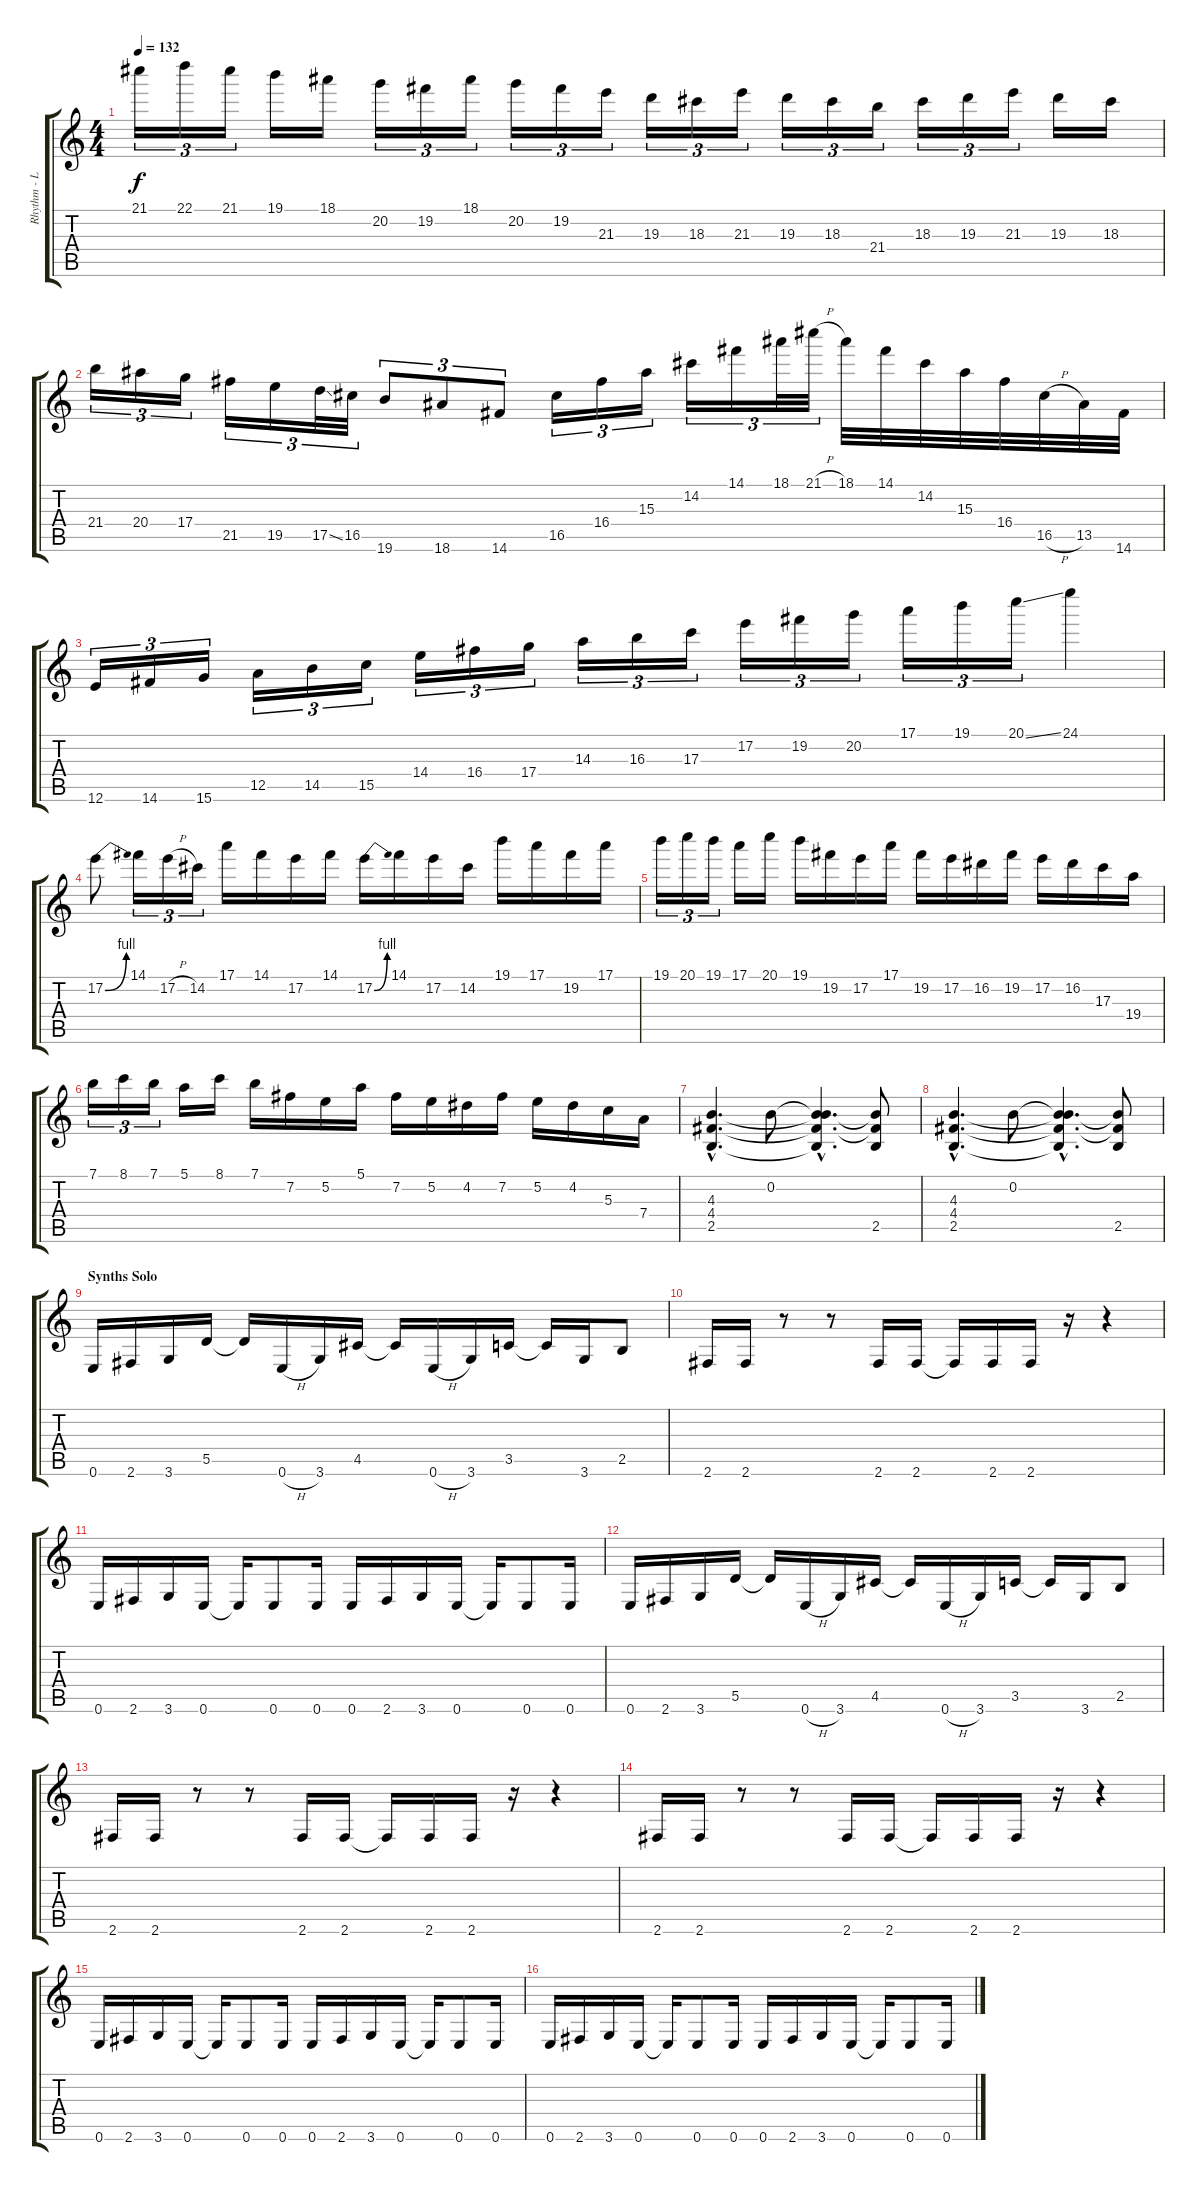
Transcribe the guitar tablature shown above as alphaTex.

\track ("Rhythm - Lead Guitar" "Rhythm - L") {instrument distortionguitar}
\staff {score tabs}
\tuning (E4 B3 G3 D3 A2 E2) {hide}
\ts (4 4)
\tempo 132
\clef g2
\ks c
21.1.16{tu (3 2) dy f} 22.1.16{tu (3 2)} 21.1.16{tu (3 2)} 19.1.16 18.1.16 20.2.16{tu (3 2)} 19.2.16{tu (3 2)} 18.1.16{tu (3 2)} 20.2.16{tu (3 2)} 19.2.16{tu (3 2)} 21.3.16{tu (3 2)} 19.3.16{tu (3 2)} 18.3.16{tu (3 2)} 21.3.16{tu (3 2)} 19.3.16{tu (3 2)} 18.3.16{tu (3 2)} 21.4.16{tu (3 2)} 18.3.16{tu (3 2)} 19.3.16{tu (3 2)} 21.3.16{tu (3 2)} 19.3.16 18.3.16 |
21.4.16{tu (3 2)} 20.4.16{tu (3 2)} 17.4.16{tu (3 2)} 21.5.16{tu (3 2)} 19.5.16{tu (3 2)} 17.5{ss}.32{tu (3 2)} 16.5.32{tu (3 2)} 19.6.8{tu (3 2)} 18.6.8{tu (3 2)} 14.6.8{tu (3 2)} 16.5.16{tu (3 2)} 16.4.16{tu (3 2)} 15.3.16{tu (3 2)} 14.2.16{tu (3 2)} 14.1.16{tu (3 2)} 18.1.32{tu (3 2)} 21.1{h}.32{tu (3 2)} 18.1.32 14.1.32 14.2.32 15.3.32 16.4.32 16.5{h}.32 13.5.32 14.6.32 |
12.6.16{tu (3 2)} 14.6.16{tu (3 2)} 15.6.16{tu (3 2)} 12.5.16{tu (3 2)} 14.5.16{tu (3 2)} 15.5.16{tu (3 2)} 14.4.16{tu (3 2)} 16.4.16{tu (3 2)} 17.4.16{tu (3 2)} 14.3.16{tu (3 2)} 16.3.16{tu (3 2)} 17.3.16{tu (3 2)} 17.2.16{tu (3 2)} 19.2.16{tu (3 2)} 20.2.16{tu (3 2)} 17.1.16{tu (3 2)} 19.1.16{tu (3 2)} 20.1{ss}.16{tu (3 2)} 24.1.4 |
17.2{be (bend 0 0 60 4)}.8 14.1.16{tu (3 2)} 17.2{h}.16{tu (3 2)} 14.2.16{tu (3 2)} 17.1.16 14.1.16 17.2.16 14.1.16 17.2{be (bend 0 0 60 4)}.16 14.1.16 17.2.16 14.2.16 19.1.16 17.1.16 19.2.16 17.1.16 |
19.1.16{tu (3 2)} 20.1.16{tu (3 2)} 19.1.16{tu (3 2)} 17.1.16 20.1.16 19.1.16 19.2.16 17.2.16 17.1.16 19.2.16 17.2.16 16.2.16 19.2.16 17.2.16 16.2.16 17.3.16 19.4.16 |
7.1.16{tu (3 2)} 8.1.16{tu (3 2)} 7.1.16{tu (3 2)} 5.1.16 8.1.16 7.1.16 7.2.16 5.2.16 5.1.16 7.2.16 5.2.16 4.2.16 7.2.16 5.2.16 4.2.16 5.3.16 7.4.16 |
(4.3{hac} 4.4{hac} 2.5{hac}).4{d} 0.2.8 (0.2{hac t} 4.3{hac t} 4.4{hac t} 2.5{hac t}).4{d} (4.3{t} 4.4{t} 2.5).8 |
(4.3{hac} 4.4{hac} 2.5{hac}).4{d} 0.2.8 (0.2{hac t} 4.3{hac t} 4.4{hac t} 2.5{hac t}).4{d} (4.3{t} 4.4{t} 2.5).8 |
\section ("" "Synths Solo")
0.6.16 2.6.16 3.6.16 5.5.16 5.5{t}.16 0.6{h}.16 3.6.16 4.5.16 4.5{t}.16 0.6{h}.16 3.6.16 3.5.16 3.5{t}.16 3.6.16 2.5.8 |
2.6.16 2.6.16 r.8 r.8 2.6.16 2.6.16 2.6{t}.16 2.6.16 2.6.16 r.16 r.4 |
0.6.16 2.6.16 3.6.16 0.6.16 0.6{t}.16 0.6.8 0.6.16 0.6.16 2.6.16 3.6.16 0.6.16 0.6{t}.16 0.6.8 0.6.16 |
0.6.16 2.6.16 3.6.16 5.5.16 5.5{t}.16 0.6{h}.16 3.6.16 4.5.16 4.5{t}.16 0.6{h}.16 3.6.16 3.5.16 3.5{t}.16 3.6.16 2.5.8 |
2.6.16 2.6.16 r.8 r.8 2.6.16 2.6.16 2.6{t}.16 2.6.16 2.6.16 r.16 r.4 |
2.6.16 2.6.16 r.8 r.8 2.6.16 2.6.16 2.6{t}.16 2.6.16 2.6.16 r.16 r.4 |
0.6.16 2.6.16 3.6.16 0.6.16 0.6{t}.16 0.6.8 0.6.16 0.6.16 2.6.16 3.6.16 0.6.16 0.6{t}.16 0.6.8 0.6.16 |
0.6.16 2.6.16 3.6.16 0.6.16 0.6{t}.16 0.6.8 0.6.16 0.6.16 2.6.16 3.6.16 0.6.16 0.6{t}.16 0.6.8 0.6.16
